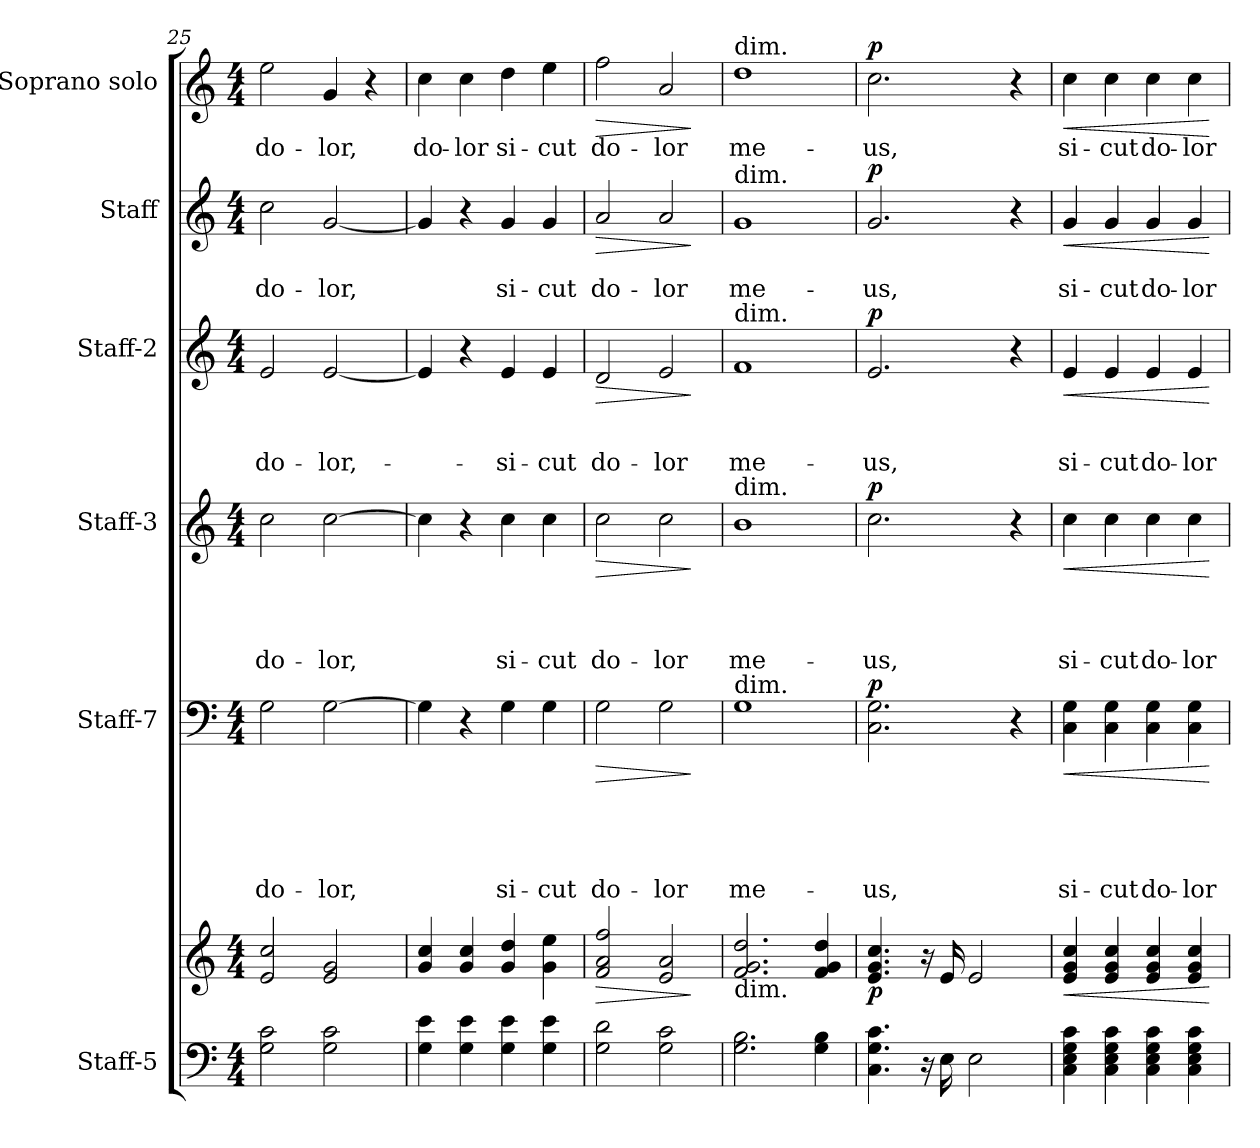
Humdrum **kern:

**kern	**kern	**dynam	**kern	**text	**text	**text	**text	**text	**dynam	**kern	**text	**text	**text	**text	**dynam	**kern	**text	**text	**text	**dynam	**kern	**text	**text	**dynam	**kern	**text	**dynam
*part6	*part6	*part6	*part5	*part5	*part5	*part5	*part5	*part5	*part5	*part4	*part4	*part4	*part4	*part4	*part4	*part3	*part3	*part3	*part3	*part3	*part2	*part2	*part2	*part2	*part1	*part1	*part1
*staff7	*staff6	*staff6/7	*staff5	*staff5	*staff5	*staff5	*staff5	*staff5	*staff5	*staff4	*staff4	*staff4	*staff4	*staff4	*staff4	*staff3	*staff3	*staff3	*staff3	*staff3	*staff2	*staff2	*staff2	*staff2	*staff1	*staff1	*staff1
*I"Staff-5	*	*	*I"Staff-7	*	*	*	*	*	*	*I"Staff-3	*	*	*	*	*	*I"Staff-2	*	*	*	*	*I"Staff	*	*	*	*I"Soprano solo	*	*
*clefF4	*clefG2	*	*clefF4	*	*	*	*	*	*	*clefG2	*	*	*	*	*	*clefG2	*	*	*	*	*clefG2	*	*	*	*clefG2	*	*
*	*	*	*	*	*	*	*	*	*	*ITrd7c12	*	*	*	*	*	*	*	*	*	*	*	*	*	*	*	*	*
*k[]	*k[]	*	*k[]	*	*	*	*	*	*	*k[]	*	*	*	*	*	*k[]	*	*	*	*	*k[]	*	*	*	*k[]	*	*
*C:	*C:	*	*C:	*	*	*	*	*	*	*C:	*	*	*	*	*	*C:	*	*	*	*	*C:	*	*	*	*C:	*	*
*M4/4	*M4/4	*	*M4/4	*	*	*	*	*	*	*M4/4	*	*	*	*	*	*M4/4	*	*	*	*	*M4/4	*	*	*	*M4/4	*	*
=25	=25	=25	=25	=25	=25	=25	=25	=25	=25	=25	=25	=25	=25	=25	=25	=25	=25	=25	=25	=25	=25	=25	=25	=25	=25	=25	=25
!	!	!	!	!	!	!	!	!LO:LY:b	!	!	!	!	!	!LO:LY:b	!	!	!	!	!LO:LY:b	!	!	!	!LO:LY:b	!	!	!LO:LY:b	!
2G\ 2c\	2e/ 2cc/	.	2G\	.	.	.	.	do-	.	2c\	.	.	.	do-	.	2e/	.	.	do-	.	2cc\	.	do-	.	2ee\	do-	.
!	!	!	!	!	!	!	!	!LO:LY:b	!	!	!	!	!	!LO:LY:b	!	!	!	!	!LO:LY:b	!	!	!	!LO:LY:b	!	!	!LO:LY:b	!
2G\ 2c\	2e/ 2g/	.	[>2G\	.	.	.	.	-lor,	.	[>2c\	.	.	.	-lor,	.	[<2e/	.	.	-lor,-	.	[<2g/	.	-lor,	.	4g/	-lor,	.
.	.	.	.	.	.	.	.	.	.	.	.	.	.	.	.	.	.	.	.	.	.	.	.	.	4r	.	.
=26	=26	=26	=26	=26	=26	=26	=26	=26	=26	=26	=26	=26	=26	=26	=26	=26	=26	=26	=26	=26	=26	=26	=26	=26	=26	=26	=26
!	!	!	!	!	!	!	!	!	!	!	!	!	!	!	!	!	!	!	!	!	!	!	!	!	!	!LO:LY:b	!
4G\ 4e\	4g/ 4cc/	.	4G\]	.	.	.	.	.	.	4c\]	.	.	.	.	.	4e/]	.	.	.	.	4g/]	.	.	.	4cc\	do-	.
!	!	!	!	!	!	!	!	!	!	!	!	!	!	!	!	!	!	!	!	!	!	!	!	!	!	!LO:LY:b	!
4G\ 4e\	4g/ 4cc/	.	4r	.	.	.	.	.	.	4r	.	.	.	.	.	4r	.	.	.	.	4r	.	.	.	4cc\	-lor	.
!	!	!	!	!	!	!	!	!LO:LY:b	!	!	!	!	!	!LO:LY:b	!	!	!	!	!LO:LY:b	!	!	!	!LO:LY:b	!	!	!LO:LY:b	!
4G\ 4e\	4g/ 4dd/	.	4G\	.	.	.	.	si-	.	4c\	.	.	.	si-	.	4e/	.	.	-si-	.	4g/	.	si-	.	4dd\	si-	.
!	!	!	!	!	!	!	!	!LO:LY:b	!	!	!	!	!	!LO:LY:b	!	!	!	!	!LO:LY:b	!	!	!	!LO:LY:b	!	!	!LO:LY:b	!
4G\ 4e\	4g\ 4ee\	.	4G\	.	.	.	.	-cut	.	4c\	.	.	.	-cut	.	4e/	.	.	-cut	.	4g/	.	-cut	.	4ee\	-cut	.
=27	=27	=27	=27	=27	=27	=27	=27	=27	=27	=27	=27	=27	=27	=27	=27	=27	=27	=27	=27	=27	=27	=27	=27	=27	=27	=27	=27
!	!	!LO:HP:b	!	!	!	!	!	!LO:LY:b	!LO:HP:b	!	!	!	!	!LO:LY:b	!LO:HP:b	!	!	!	!LO:LY:b	!LO:HP:b	!	!	!LO:LY:b	!LO:HP:b	!	!LO:LY:b	!LO:HP:b
2G\ 2d\	2f/ 2a/ 2ff/	>	2G\	.	.	.	.	do-	>	2c\	.	.	.	do-	>	2d/	.	.	do-	>	2a/	.	do-	>	2ff\	do-	>
!	!	!	!	!	!	!	!	!LO:LY:b	!	!	!	!	!	!LO:LY:b	!	!	!	!	!LO:LY:b	!	!	!	!LO:LY:b	!	!	!LO:LY:b	!
2G\ 2c\	2e/ 2a/	.	2G\	.	.	.	.	-lor	.	2c\	.	.	.	-lor	.	2e/	.	.	-lor	.	2a/	.	-lor	.	2a/	-lor	.
.	.	]	.	.	.	.	.	.	]	.	.	.	.	.	]	.	.	.	.	]	.	.	.	]	.	.	]
=28	=28	=28	=28	=28	=28	=28	=28	=28	=28	=28	=28	=28	=28	=28	=28	=28	=28	=28	=28	=28	=28	=28	=28	=28	=28	=28	=28
!	!	!	!	!	!	!	!	!	!	!	!	!	!	!	!	!	!	!	!	!	!	!	!	!	!LO:TX:a:t=dim.	!	!
!	!	!	!	!	!	!	!	!	!	!	!	!	!	!	!	!	!	!	!	!	!LO:TX:a:t=dim.	!	!	!	!	!	!
!	!	!	!	!	!	!	!	!	!	!	!	!	!	!	!	!LO:TX:a:t=dim.	!	!	!	!	!	!	!	!	!	!	!
!	!	!	!	!	!	!	!	!	!	!LO:TX:a:t=dim.	!	!	!	!	!	!	!	!	!	!	!	!	!	!	!	!	!
!	!	!	!LO:TX:a:t=dim.	!	!	!	!	!	!	!	!	!	!	!	!	!	!	!	!	!	!	!	!	!	!	!	!
!	!LO:TX:b:t=dim.	!	!	!	!	!	!	!	!	!	!	!	!	!	!	!	!	!	!	!	!	!	!	!	!	!	!
!	!	!	!	!	!	!	!	!LO:LY:b	!	!	!	!	!	!LO:LY:b	!	!	!	!	!LO:LY:b	!	!	!	!LO:LY:b	!	!	!LO:LY:b	!
2.G\ 2.B\	2.f/ 2.g/ 2.dd/	.	1G	.	.	.	.	me-	.	1B	.	.	.	me-	.	1f	.	.	me-	.	1g	.	me-	.	1dd	me-	.
4G\ 4B\	4f/ 4g/ 4dd/	.	.	.	.	.	.	.	.	.	.	.	.	.	.	.	.	.	.	.	.	.	.	.	.	.	.
!!LO:PB:g=z
=29	=29	=29	=29	=29	=29	=29	=29	=29	=29	=29	=29	=29	=29	=29	=29	=29	=29	=29	=29	=29	=29	=29	=29	=29	=29	=29	=29
!	!	!LO:DY:b	!	!	!	!	!	!LO:LY:b	!LO:DY:a	!	!	!	!	!LO:LY:b	!LO:DY:a	!	!	!	!LO:LY:b	!LO:DY:b	!	!	!LO:LY:b	!LO:DY:a	!	!LO:LY:b	!LO:DY:a
4.C\ 4.G\ 4.c\	4.e/ 4.g/ 4.cc/	p	2.C\ 2.G\	.	.	.	.	-us,	p	2.c\	.	.	.	-us,	p	2.e/	.	.	-us,	p	2.g/	.	-us,	p	2.cc\	-us,	p
16r	16r	.	.	.	.	.	.	.	.	.	.	.	.	.	.	.	.	.	.	.	.	.	.	.	.	.	.
16E\	16e/	.	.	.	.	.	.	.	.	.	.	.	.	.	.	.	.	.	.	.	.	.	.	.	.	.	.
2E\	2e/	.	.	.	.	.	.	.	.	.	.	.	.	.	.	.	.	.	.	.	.	.	.	.	.	.	.
.	.	.	4r	.	.	.	.	.	.	4r	.	.	.	.	.	4r	.	.	.	.	4r	.	.	.	4r	.	.
=30	=30	=30	=30	=30	=30	=30	=30	=30	=30	=30	=30	=30	=30	=30	=30	=30	=30	=30	=30	=30	=30	=30	=30	=30	=30	=30	=30
!	!	!LO:HP:b	!	!	!	!	!	!LO:LY:b	!LO:HP:b	!	!	!	!	!LO:LY:b	!LO:HP:b	!	!	!	!LO:LY:b	!LO:HP:b	!	!	!LO:LY:b	!LO:HP:b	!	!LO:LY:b	!LO:HP:b
4C\ 4E\ 4G\ 4c\	4e/ 4g/ 4cc/	<	4C\ 4G\	.	.	.	.	si-	<	4c\	.	.	.	si-	<	4e/	.	.	si-	<	4g/	.	si-	<	4cc\	si-	<
!	!	!	!	!	!	!	!	!LO:LY:b	!	!	!	!	!	!LO:LY:b	!	!	!	!	!LO:LY:b	!	!	!	!LO:LY:b	!	!	!LO:LY:b	!
4C\ 4E\ 4G\ 4c\	4e/ 4g/ 4cc/	.	4C\ 4G\	.	.	.	.	-cut	.	4c\	.	.	.	-cut	.	4e/	.	.	-cut	.	4g/	.	-cut	.	4cc\	-cut	.
!	!	!	!	!	!	!	!	!LO:LY:b	!	!	!	!	!	!LO:LY:b	!	!	!	!	!LO:LY:b	!	!	!	!LO:LY:b	!	!	!LO:LY:b	!
4C\ 4E\ 4G\ 4c\	4e/ 4g/ 4cc/	.	4C\ 4G\	.	.	.	.	do-	.	4c\	.	.	.	do-	.	4e/	.	.	do-	.	4g/	.	do-	.	4cc\	do-	.
!	!	!	!	!	!	!	!	!LO:LY:b	!	!	!	!	!	!LO:LY:b	!	!	!	!	!LO:LY:b	!	!	!	!LO:LY:b	!	!	!LO:LY:b	!
4C\ 4E\ 4G\ 4c\	4e/ 4g/ 4cc/	.	4C\ 4G\	.	.	.	.	-lor	.	4c\	.	.	.	-lor	.	4e/	.	.	-lor	.	4g/	.	-lor	.	4cc\	-lor	.
.	.	[	.	.	.	.	.	.	[	.	.	.	.	.	[	.	.	.	.	[	.	.	.	[	.	.	[
=	=	=	=	=	=	=	=	=	=	=	=	=	=	=	=	=	=	=	=	=	=	=	=	=	=	=	=
*-	*-	*-	*-	*-	*-	*-	*-	*-	*-	*-	*-	*-	*-	*-	*-	*-	*-	*-	*-	*-	*-	*-	*-	*-	*-	*-	*-
